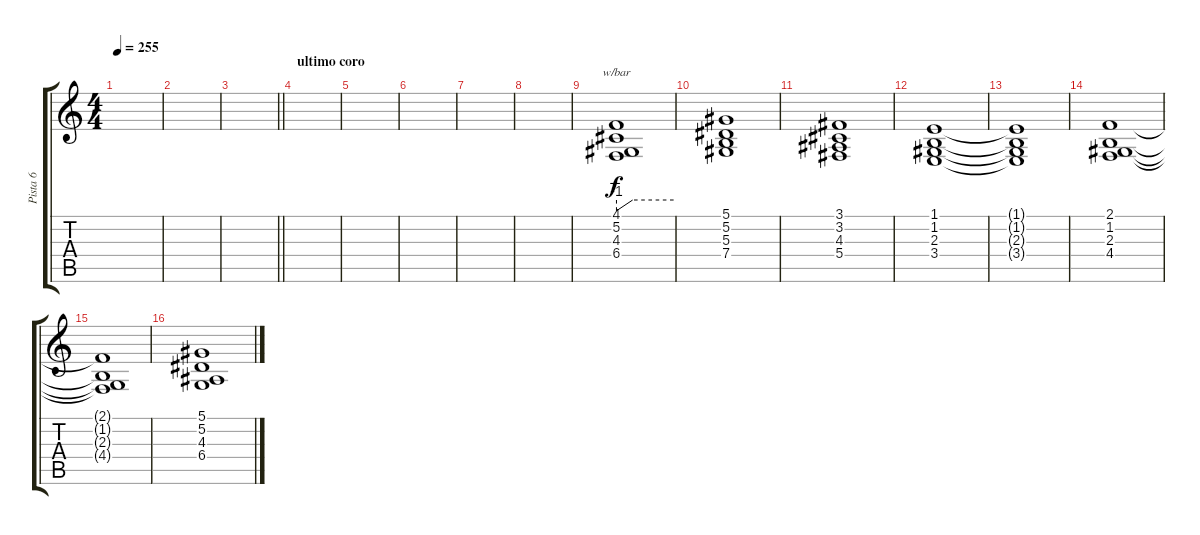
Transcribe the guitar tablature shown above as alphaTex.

\track ("Pista 6" "Pista 6") {instrument choiraahs}
\staff {score tabs}
\tuning (Eb4 Bb3 Gb3 Db3 Ab2 Eb2) {hide}
\ts (4 4)
\tempo 255
\clef g2
\ks c
|
|
\barLineRight lightlight
|
\section ("" "ultimo coro ")
|
|
|
|
|
(4.1 5.2 4.3 6.4).1{tbe (custom default 0 -4 17 0 60 0)} |
(5.1 5.2 5.3 7.4).1 |
(3.1 3.2 4.3 5.4).1 |
(1.1 1.2 2.3 3.4).1 |
(1.1{t} 1.2{t} 2.3{t} 3.4{t}).1 |
(2.1 1.2 2.3 4.4).1 |
(2.1{t} 1.2{t} 2.3{t} 4.4{t}).1 |
(5.1 5.2 4.3 6.4).1
